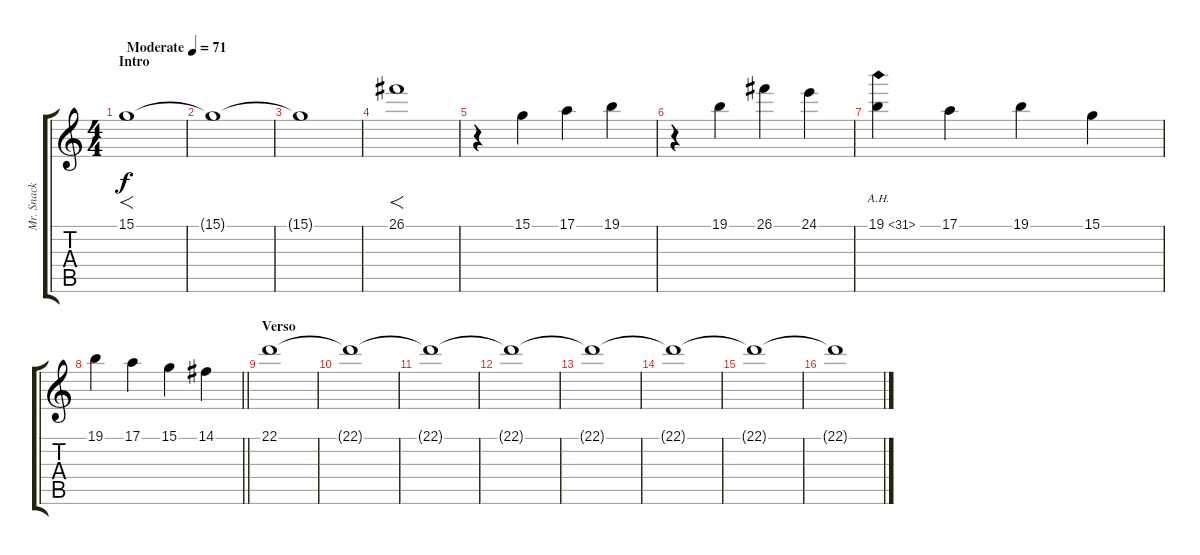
\track ("Mr. Snack" "Mr. Snack") {instrument stringensemble2}
\staff {score tabs}
\tuning (E4 B3 G3 D3 A2 E2) {hide}
\ts (4 4)
\section ("" "Intro")
\tempo (71 "Moderate")
\clef g2
\ks c
15.1.1{f dy f instrument stringensemble2} |
15.1{t}.1 |
15.1{t}.1 |
26.1.1{f} |
r.4{volume 10} 15.1.4 17.1.4 19.1.4 |
r.4 19.1.4 26.1.4 24.1.4 |
19.1{ah 12}.4 17.1.4 19.1.4 15.1.4 |
\barLineRight lightlight
19.1.4 17.1.4 15.1.4 14.1.4 |
\section ("" "Verso")
22.1.1{volume 4} |
22.1{t}.1 |
22.1{t}.1 |
22.1{t}.1 |
22.1{t}.1 |
22.1{t}.1 |
22.1{t}.1 |
22.1{t}.1
